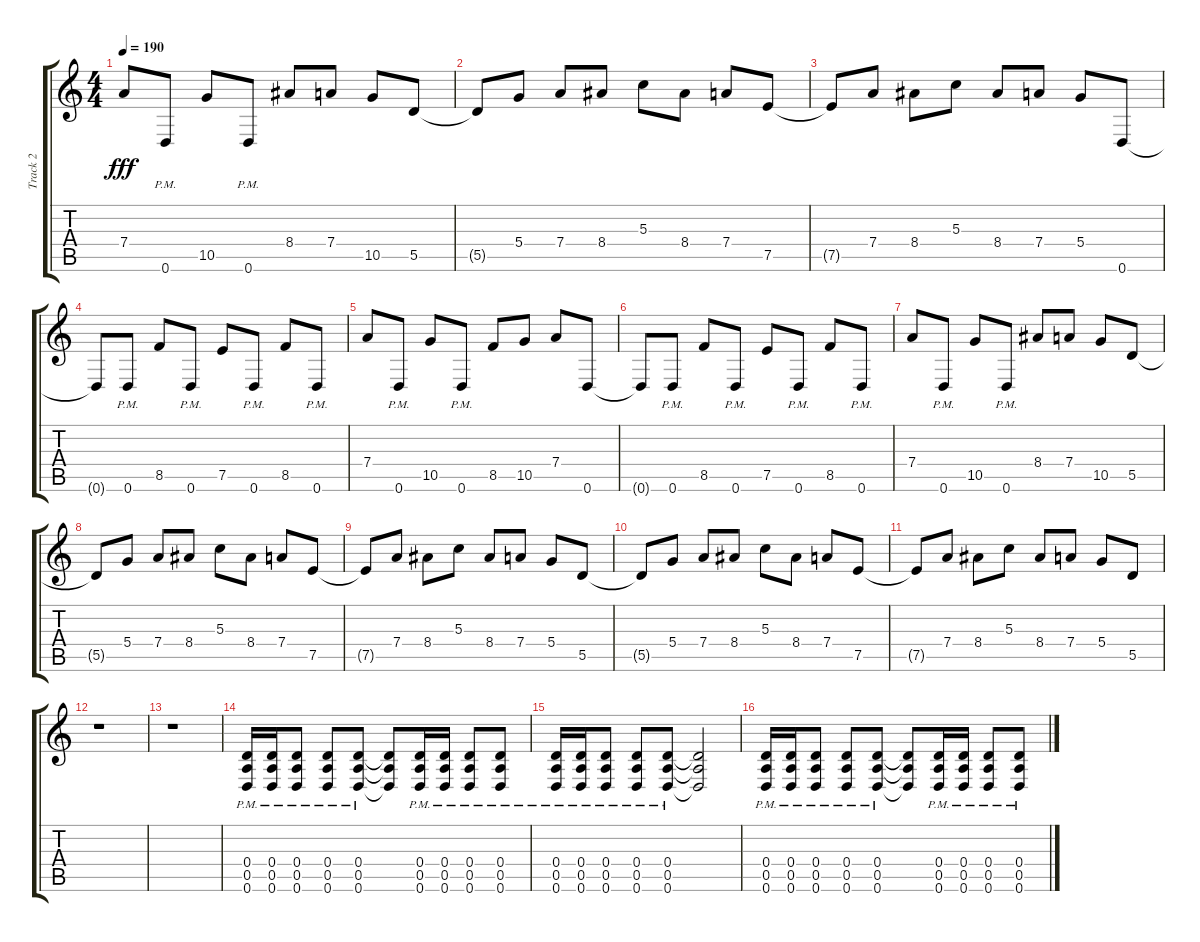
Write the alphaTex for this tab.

\track ("Track 2" "Track 2") {instrument distortionguitar}
\staff {score tabs}
\tuning (E4 B3 G3 D3 A2 D2) {hide}
\ts (4 4)
\tempo 190
\clef g2
\ks c
7.4.8{dy fff} 0.6{pm}.8 10.5.8 0.6{pm}.8 8.4.8 7.4.8 10.5.8 5.5.8 |
5.5{t}.8 5.4.8 7.4.8 8.4.8 5.3.8 8.4.8 7.4.8 7.5.8 |
7.5{t}.8 7.4.8 8.4.8 5.3.8 8.4.8 7.4.8 5.4.8 0.6.8 |
0.6{t}.8 0.6{pm}.8 8.5.8 0.6{pm}.8 7.5.8 0.6{pm}.8 8.5.8 0.6{pm}.8 |
7.4.8 0.6{pm}.8 10.5.8 0.6{pm}.8 8.5.8 10.5.8 7.4.8 0.6.8 |
0.6{t}.8 0.6{pm}.8 8.5.8 0.6{pm}.8 7.5.8 0.6{pm}.8 8.5.8 0.6{pm}.8 |
7.4.8 0.6{pm}.8 10.5.8 0.6{pm}.8 8.4.8 7.4.8 10.5.8 5.5.8 |
5.5{t}.8 5.4.8 7.4.8 8.4.8 5.3.8 8.4.8 7.4.8 7.5.8 |
7.5{t}.8 7.4.8 8.4.8 5.3.8 8.4.8 7.4.8 5.4.8 5.5.8 |
5.5{t}.8 5.4.8 7.4.8 8.4.8 5.3.8 8.4.8 7.4.8 7.5.8 |
7.5{t}.8 7.4.8 8.4.8 5.3.8 8.4.8 7.4.8 5.4.8 5.5.8 |
r.1 |
r.1 |
(0.4{pm} 0.5{pm} 0.6{pm}).16 (0.4{pm} 0.5{pm} 0.6{pm}).16 (0.4{pm} 0.5{pm} 0.6{pm}).8 (0.4{pm} 0.5{pm} 0.6{pm}).8 (0.4{pm} 0.5{pm} 0.6{pm}).8 (0.4{t} 0.5{t} 0.6{t}).8 (0.4{pm} 0.5{pm} 0.6{pm}).16 (0.4{pm} 0.5{pm} 0.6{pm}).16 (0.4{pm} 0.5{pm} 0.6{pm}).8 (0.4{pm} 0.5{pm} 0.6{pm}).8 |
(0.4{pm} 0.5{pm} 0.6{pm}).16 (0.4{pm} 0.5{pm} 0.6{pm}).16 (0.4{pm} 0.5{pm} 0.6{pm}).8 (0.4{pm} 0.5{pm} 0.6{pm}).8 (0.4{pm} 0.5{pm} 0.6{pm}).8 (0.4{t} 0.5{t} 0.6{t}).2 |
(0.4{pm} 0.5{pm} 0.6{pm}).16 (0.4{pm} 0.5{pm} 0.6{pm}).16 (0.4{pm} 0.5{pm} 0.6{pm}).8 (0.4{pm} 0.5{pm} 0.6{pm}).8 (0.4{pm} 0.5{pm} 0.6{pm}).8 (0.4{t} 0.5{t} 0.6{t}).8 (0.4{pm} 0.5{pm} 0.6{pm}).16 (0.4{pm} 0.5{pm} 0.6{pm}).16 (0.4{pm} 0.5{pm} 0.6{pm}).8 (0.4{pm} 0.5{pm} 0.6{pm}).8
